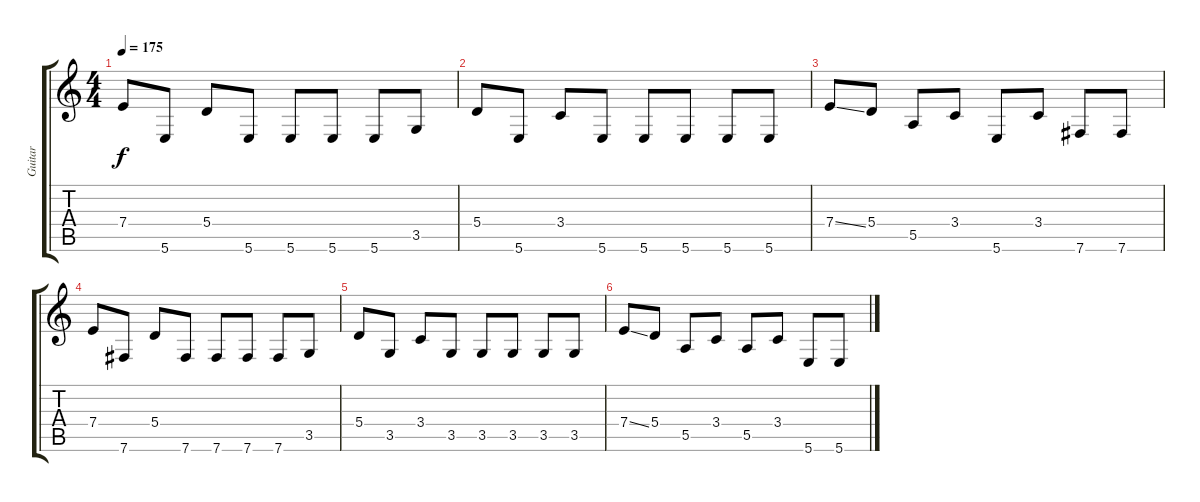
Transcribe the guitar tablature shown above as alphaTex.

\track ("Guitar" "Guitar") {instrument distortionguitar}
\staff {score tabs}
\tuning (B3 Gb3 D3 A2 E2 B1) {hide}
\ts (4 4)
\tempo 175
\clef g2
\ks c
7.4.8{dy f volume 13} 5.6.8 5.4.8 5.6.8 5.6.8 5.6.8 5.6.8 3.5.8 |
5.4.8 5.6.8 3.4.8 5.6.8 5.6.8 5.6.8 5.6.8 5.6.8 |
7.4{ss}.8{volume 10} 5.4.8 5.5.8 3.4.8 5.6.8 3.4.8 7.6.8 7.6.8 |
7.4.8 7.6.8 5.4.8 7.6.8 7.6.8 7.6.8 7.6.8 3.5.8 |
5.4.8{volume 7} 3.5.8 3.4.8 3.5.8 3.5.8 3.5.8 3.5.8 3.5.8 |
7.4{ss}.8{volume 4} 5.4.8 5.5.8 3.4.8 5.5.8 3.4.8 5.6.8 5.6.8
